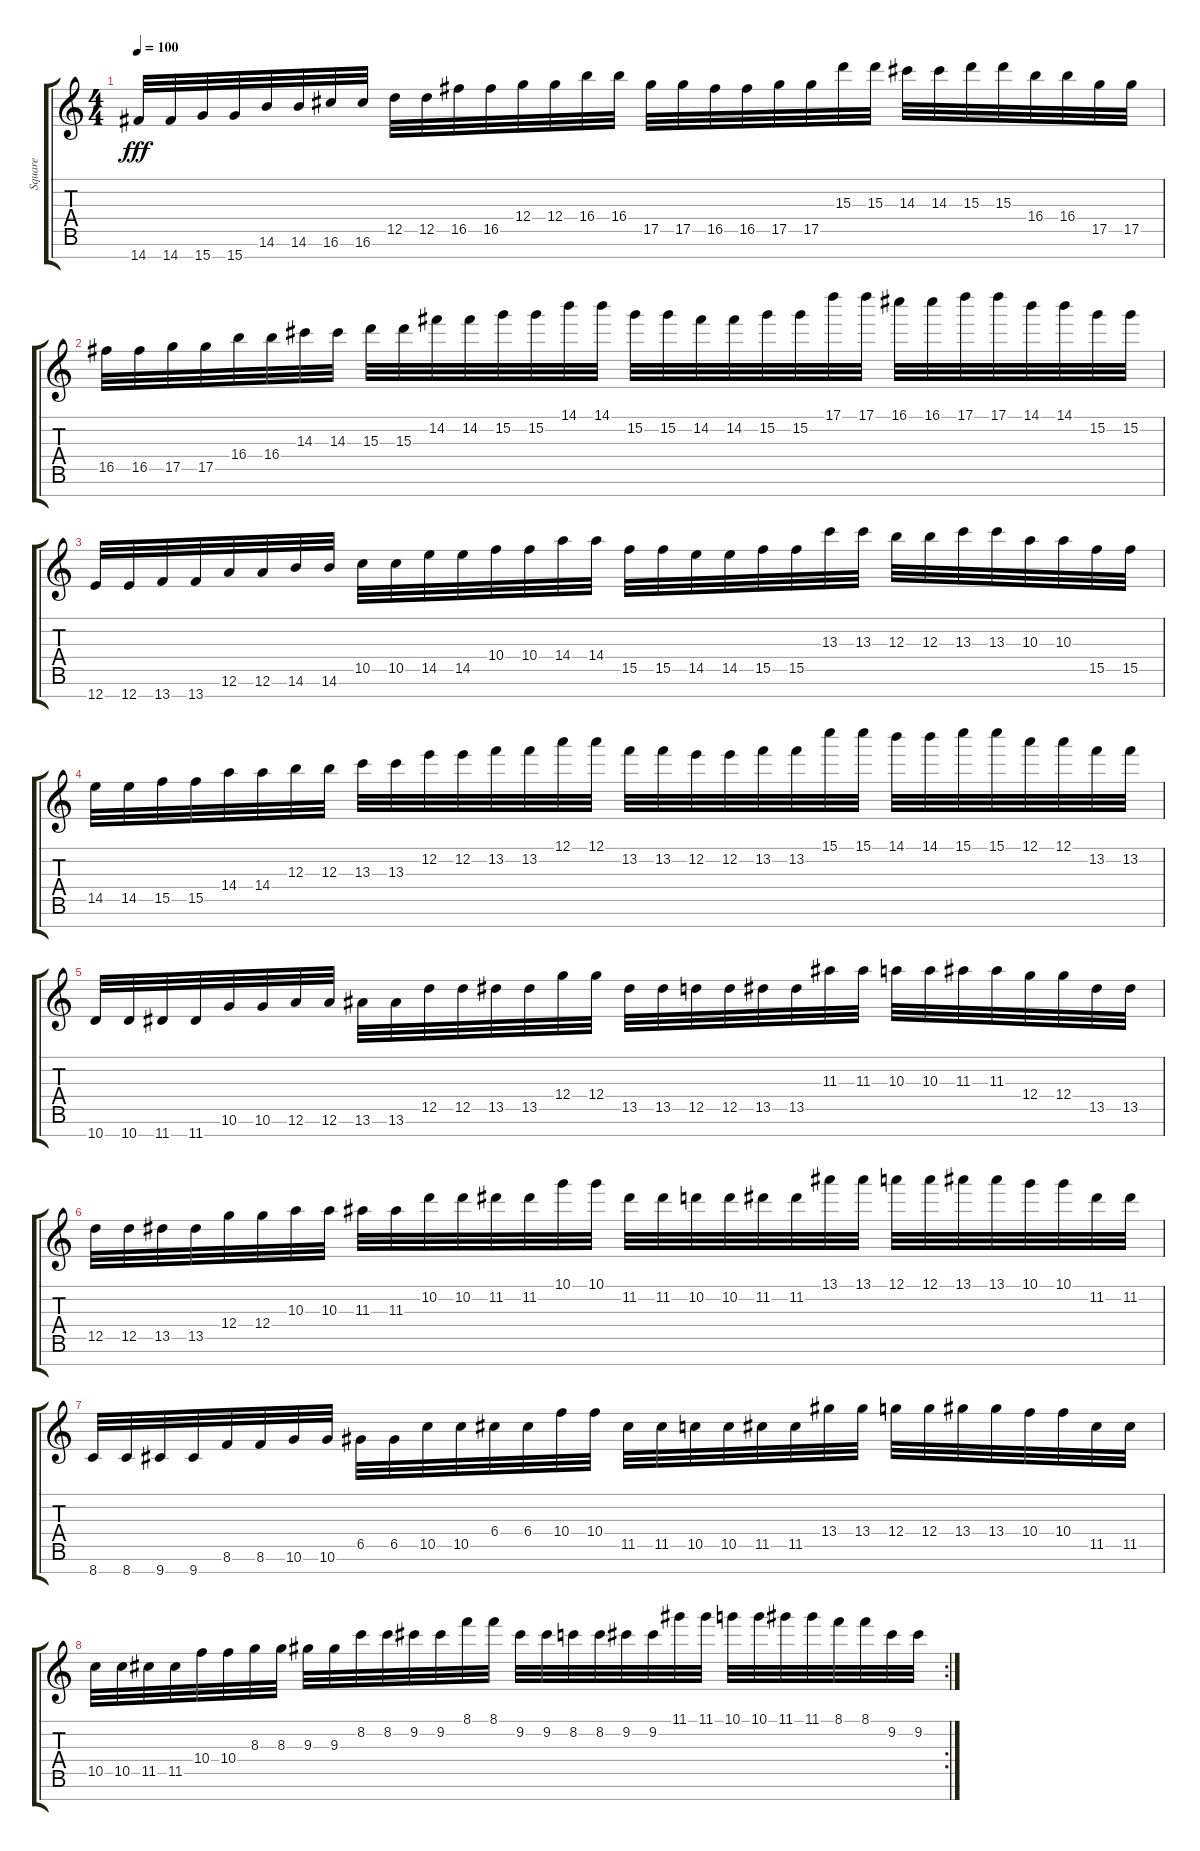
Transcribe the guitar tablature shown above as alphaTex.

\track ("Square" "Square") {instrument electricguitarjazz}
\staff {score tabs}
\tuning (A4 E4 B3 G3 D3 A2 E2) {hide}
\ts (4 4)
\tempo 100
\clef g2
\ks c
14.7.32{dy fff} 14.7.32 15.7.32 15.7.32 14.6.32 14.6.32 16.6.32 16.6.32 12.5.32 12.5.32 16.5.32 16.5.32 12.4.32 12.4.32 16.4.32 16.4.32 17.5.32 17.5.32 16.5.32 16.5.32 17.5.32 17.5.32 15.3.32 15.3.32 14.3.32 14.3.32 15.3.32 15.3.32 16.4.32 16.4.32 17.5.32 17.5.32 |
16.5.32 16.5.32 17.5.32 17.5.32 16.4.32 16.4.32 14.3.32 14.3.32 15.3.32 15.3.32 14.2.32 14.2.32 15.2.32 15.2.32 14.1.32 14.1.32 15.2.32 15.2.32 14.2.32 14.2.32 15.2.32 15.2.32 17.1.32 17.1.32 16.1.32 16.1.32 17.1.32 17.1.32 14.1.32 14.1.32 15.2.32 15.2.32 |
12.7.32 12.7.32 13.7.32 13.7.32 12.6.32 12.6.32 14.6.32 14.6.32 10.5.32 10.5.32 14.5.32 14.5.32 10.4.32 10.4.32 14.4.32 14.4.32 15.5.32 15.5.32 14.5.32 14.5.32 15.5.32 15.5.32 13.3.32 13.3.32 12.3.32 12.3.32 13.3.32 13.3.32 10.3.32 10.3.32 15.5.32 15.5.32 |
14.5.32 14.5.32 15.5.32 15.5.32 14.4.32 14.4.32 12.3.32 12.3.32 13.3.32 13.3.32 12.2.32 12.2.32 13.2.32 13.2.32 12.1.32 12.1.32 13.2.32 13.2.32 12.2.32 12.2.32 13.2.32 13.2.32 15.1.32 15.1.32 14.1.32 14.1.32 15.1.32 15.1.32 12.1.32 12.1.32 13.2.32 13.2.32 |
10.7.32 10.7.32 11.7.32 11.7.32 10.6.32 10.6.32 12.6.32 12.6.32 13.6.32 13.6.32 12.5.32 12.5.32 13.5.32 13.5.32 12.4.32 12.4.32 13.5.32 13.5.32 12.5.32 12.5.32 13.5.32 13.5.32 11.3.32 11.3.32 10.3.32 10.3.32 11.3.32 11.3.32 12.4.32 12.4.32 13.5.32 13.5.32 |
12.5.32 12.5.32 13.5.32 13.5.32 12.4.32 12.4.32 10.3.32 10.3.32 11.3.32 11.3.32 10.2.32 10.2.32 11.2.32 11.2.32 10.1.32 10.1.32 11.2.32 11.2.32 10.2.32 10.2.32 11.2.32 11.2.32 13.1.32 13.1.32 12.1.32 12.1.32 13.1.32 13.1.32 10.1.32 10.1.32 11.2.32 11.2.32 |
8.7.32 8.7.32 9.7.32 9.7.32 8.6.32 8.6.32 10.6.32 10.6.32 6.5.32 6.5.32 10.5.32 10.5.32 6.4.32 6.4.32 10.4.32 10.4.32 11.5.32 11.5.32 10.5.32 10.5.32 11.5.32 11.5.32 13.4.32 13.4.32 12.4.32 12.4.32 13.4.32 13.4.32 10.4.32 10.4.32 11.5.32 11.5.32 |
\rc 2
10.5.32 10.5.32 11.5.32 11.5.32 10.4.32 10.4.32 8.3.32 8.3.32 9.3.32 9.3.32 8.2.32 8.2.32 9.2.32 9.2.32 8.1.32 8.1.32 9.2.32 9.2.32 8.2.32 8.2.32 9.2.32 9.2.32 11.1.32 11.1.32 10.1.32 10.1.32 11.1.32 11.1.32 8.1.32 8.1.32 9.2.32 9.2.32
